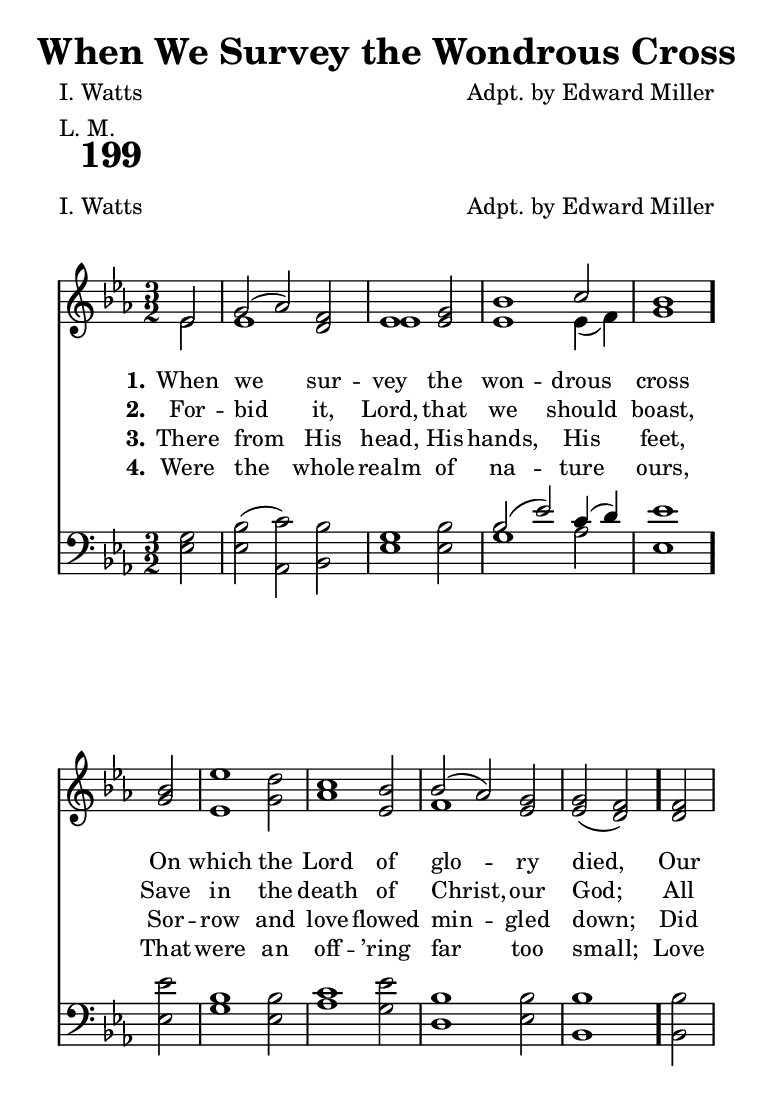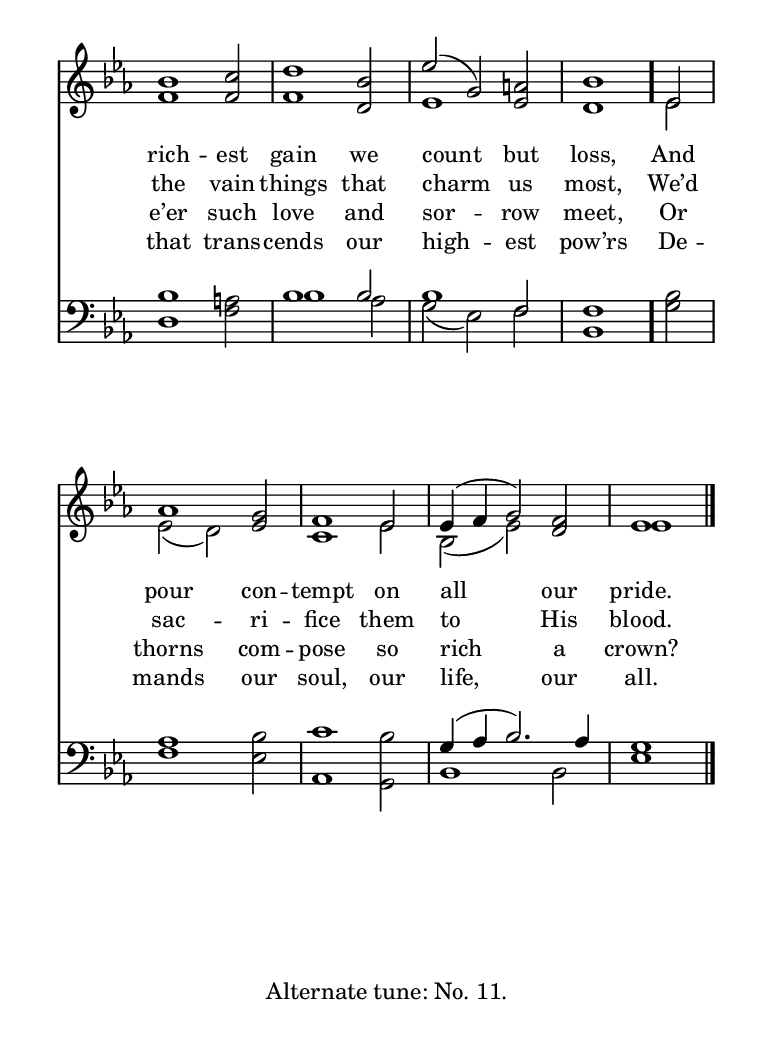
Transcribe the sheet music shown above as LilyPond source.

\include "common/global.ily"
\paper {
  \include "common/paper.ily"
  ragged-last-bottom = ##t
  systems-per-page = ##f
  system-count = #(cond (is-eogsized 2) (#t #f))
  % decrease system-to-system padding to fit onto page with previous score
  system-system-spacing.padding = 2
  system-system-spacing.basic-distance = 2
  scoreTitleMarkup = \markup {
    \override #'(baseline-skip . 3.5)
    \column {
      \override #'(baseline-skip . 3.5)
      \column {
        \fill-line {
          \huge \larger \larger \bold {
            \concat { "  " \fromproperty #'header:hymnnumber }
            \mytitle
            \null
          }
        }
        \fill-line {
          % less lowering (to save vertical space)
          \lower #1 \fromproperty #'header:poet
          \smaller \bold \mysubtitle
          \lower #1 \fromproperty #'header:composer
        }
      }
    }
  }
}

\header{
  %gospel
  hymnnumber = "199"
  title = "When We Survey the Wondrous Cross"
  tunename = "Rockingham"
  meter = "L. M."
  poet = "I. Watts"
  composer = "Adpt. by Edward Miller"
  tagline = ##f
}

global = {
  \include "common/overrides.ily"
  \override Staff.TimeSignature.style = #'numbered
  \time 3/2
  \override Score.MetronomeMark.transparent = ##t % hide all fermata changes too
  \tempo 2=90
  \key ees \major
  \partial 2
  \autoBeamOff
}

notesSoprano = {
\global
\relative c' {

  ees2 | g( aes) f | ees1 g2 | bes1 c2 | bes1
  bes2 | ees1 d2 | c1 bes2 | bes( aes) g | g( f)
  f2 | bes1 c2 | d1 bes2 | ees( g,) a | bes1
  ees,2 | aes1 g2 | f1 ees2 | ees4( f g2) f | ees1

  \bar "|."

}
}

notesAlto = {
\global
\relative e' {

  ees2 | ees1 d2 | ees1 ees2 | ees1 ees4( f) | g1
  g2 | ees1 g2 | aes1 ees2 | f1 ees2 | ees( d)
  d2 | f1 f2 | f1 d2 | ees1 ees2 | d1
  ees2 | ees( d) ees | c1 ees2 | bes2( ees) d | ees1

}
}

notesTenor = {
\global
\relative a {

  g2 | bes( c) bes | g1 bes2 | bes( ees) c4( d) | ees1
  ees2 | bes1 bes2 | c1 ees2 | bes1 bes2 | bes1
  bes2 | bes1 a2 | bes1 bes2 | bes1 f2 | f1
  bes2 | aes1 bes2 | c1 bes2 | g4( aes bes2.) aes4 | g1

}
}

notesBass = {
\global
\relative f {

  ees2 | ees( aes,) bes | ees1 ees2 g1 aes2 | ees1
  ees2 | g1 ees2 | aes1 g2 | d1 ees2 | bes1
  bes2 d1 f2 | bes1 aes2 | g( ees) f | bes,1
  g'2 | f1 ees2 | aes,1 g2 | bes1 bes2 | ees1

}
}

wordsA = \lyricmode {
\set stanza = "1."

When we sur -- vey the won -- drous cross \bar "."
On which the Lord of glo -- ry died, \bar "."
Our rich -- est gain we count but loss, \bar "."
And pour con -- tempt on all our pride. \bar "."

}

wordsB = \lyricmode {
\set stanza = "2."

For -- bid it, Lord, that we should boast,
Save in the death of Christ, our God;
All the vain things that charm us most,
We’d sac -- ri -- fice them to His blood.

}

wordsC = \lyricmode {
\set stanza = "3."

There from His head, His hands, His feet,
Sor -- row and love flowed min -- gled down;
Did e’er such love and sor -- row meet,
Or thorns com -- pose so rich a crown?

}

wordsD = \lyricmode {
\set stanza = "4."

Were the whole realm of na -- ture ours,
That were an off -- ’ring far too small;
Love that trans -- cends our high -- est pow’rs
De -- mands our soul, our life, our all.

}

\score {
  \context ChoirStaff <<
    \context Staff = upper <<
      \set Staff.autoBeaming = ##f
      \set ChoirStaff.systemStartDelimiter = #'SystemStartBar
      \set ChoirStaff.printPartCombineTexts = ##f
      \partcombine #'(2 . 9) \notesSoprano \notesAlto
      \context NullVoice = sopranos { \voiceOne << \notesSoprano >> }
      \context Lyrics = one   \lyricsto sopranos \wordsA
      \context Lyrics = two   \lyricsto sopranos \wordsB
      \context Lyrics = three \lyricsto sopranos \wordsC
      \context Lyrics = four  \lyricsto sopranos \wordsD
    >>
    \context Staff = men <<
      \set Staff.autoBeaming = ##f
      \clef bass
      \set ChoirStaff.printPartCombineTexts = ##f
      \partcombine #'(2 . 9) \notesTenor \notesBass
    >>
  >>
  \layout {
    \include "common/layout.ily"
    \context {
      \Lyrics
      % Compensate for wide lyrics by squashing things a bit
      \override LyricSpace.minimum-distance = #0.3
    }

  }
  \midi{
    \include "common/midi.ily"
  }
}

\noPageBreak \markup { \fill-line { \raise #5 \line { Alternate tune: No. 11. } } }

\version "2.19.49"  % necessary for upgrading to future LilyPond versions.

% vi:set et ts=2 sw=2 ai nocindent syntax=lilypond:
